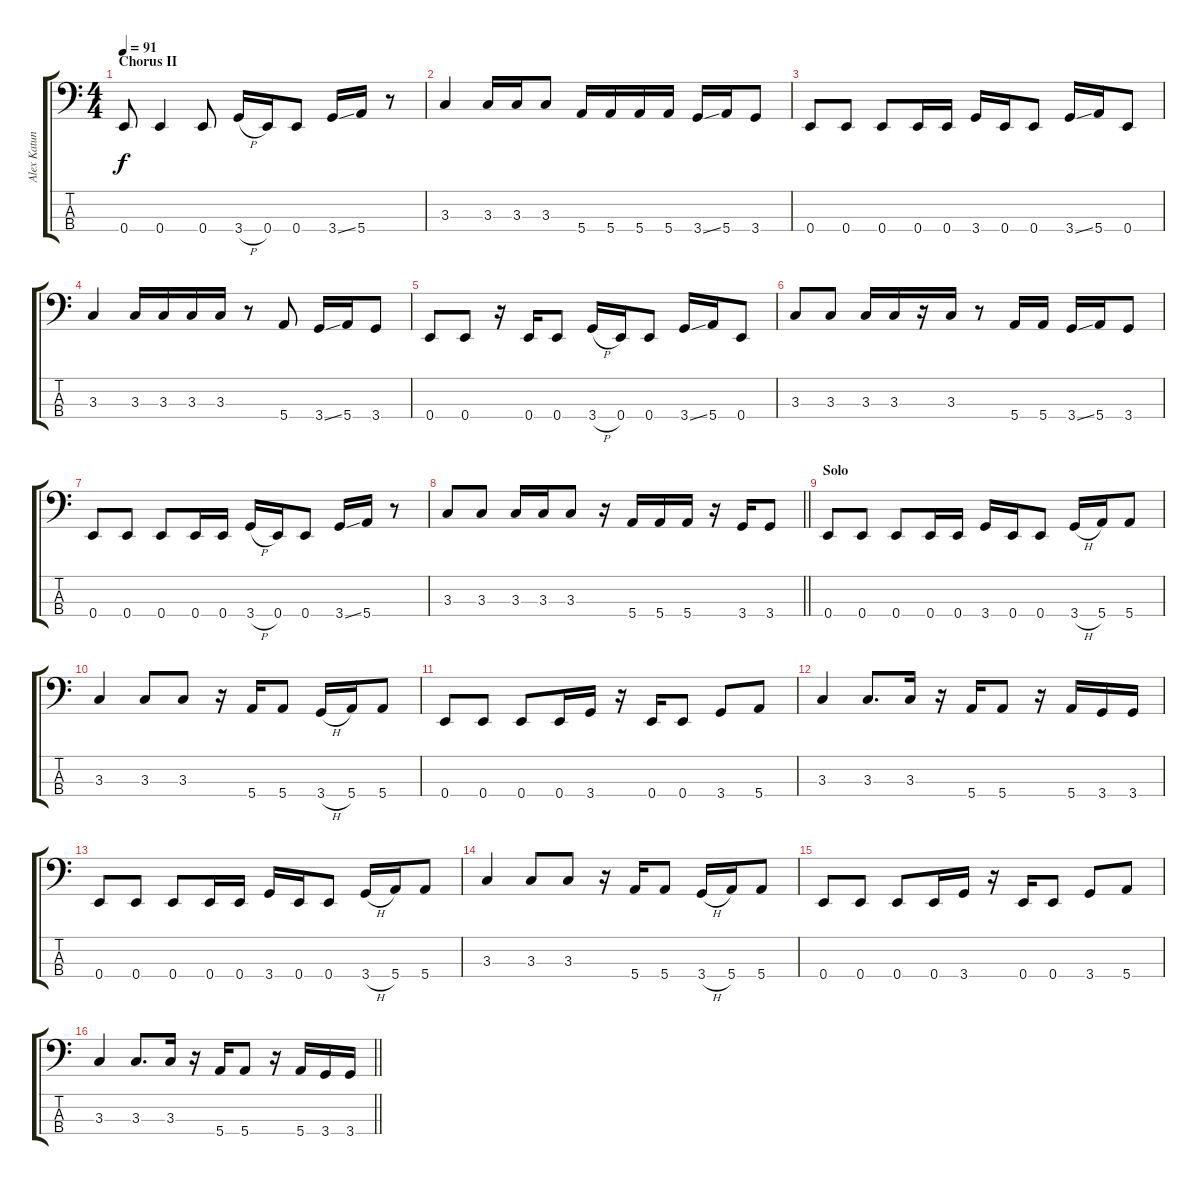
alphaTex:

\track ("Alex Katunich" "Alex Katun") {instrument electricbassfinger}
\staff {score tabs}
\tuning (G2 D2 A1 E1) {hide}
\ts (4 4)
\section ("" "Chorus II")
\tempo 91
\clef f4
\ks c
0.4.8{dy f} 0.4.4 0.4.8 3.4{h}.16 0.4.16 0.4.8 3.4{ss}.16 5.4.16 r.8 |
3.3.4 3.3.16 3.3.16 3.3.8 5.4.16 5.4.16 5.4.16 5.4.16 3.4{ss}.16 5.4.16 3.4.8 |
0.4.8 0.4.8 0.4.8 0.4.16 0.4.16 3.4.16 0.4.16 0.4.8 3.4{ss}.16 5.4.16 0.4.8 |
3.3.4 3.3.16 3.3.16 3.3.16 3.3.16 r.8 5.4.8 3.4{ss}.16 5.4.16 3.4.8 |
0.4.8 0.4.8 r.16 0.4.16 0.4.8 3.4{h}.16 0.4.16 0.4.8 3.4{ss}.16 5.4.16 0.4.8 |
3.3.8 3.3.8 3.3.16 3.3.16 r.16 3.3.16 r.8 5.4.16 5.4.16 3.4{ss}.16 5.4.16 3.4.8 |
0.4.8 0.4.8 0.4.8 0.4.16 0.4.16 3.4{h}.16 0.4.16 0.4.8 3.4{ss}.16 5.4.16 r.8 |
\barLineRight lightlight
3.3.8 3.3.8 3.3.16 3.3.16 3.3.8 r.16 5.4.16 5.4.16 5.4.16 r.16 3.4.16 3.4.8 |
\section ("" "Solo")
0.4.8 0.4.8 0.4.8 0.4.16 0.4.16 3.4.16 0.4.16 0.4.8 3.4{h}.16 5.4.16 5.4.8 |
3.3.4 3.3.8 3.3.8 r.16 5.4.16 5.4.8 3.4{h}.16 5.4.16 5.4.8 |
0.4.8 0.4.8 0.4.8 0.4.16 3.4.16 r.16 0.4.16 0.4.8 3.4.8 5.4.8 |
3.3.4 3.3.8{d} 3.3.16 r.16 5.4.16 5.4.8 r.16 5.4.16 3.4.16 3.4.16 |
0.4.8 0.4.8 0.4.8 0.4.16 0.4.16 3.4.16 0.4.16 0.4.8 3.4{h}.16 5.4.16 5.4.8 |
3.3.4 3.3.8 3.3.8 r.16 5.4.16 5.4.8 3.4{h}.16 5.4.16 5.4.8 |
0.4.8 0.4.8 0.4.8 0.4.16 3.4.16 r.16 0.4.16 0.4.8 3.4.8 5.4.8 |
\barLineRight lightlight
3.3.4 3.3.8{d} 3.3.16 r.16 5.4.16 5.4.8 r.16 5.4.16 3.4.16 3.4.16
